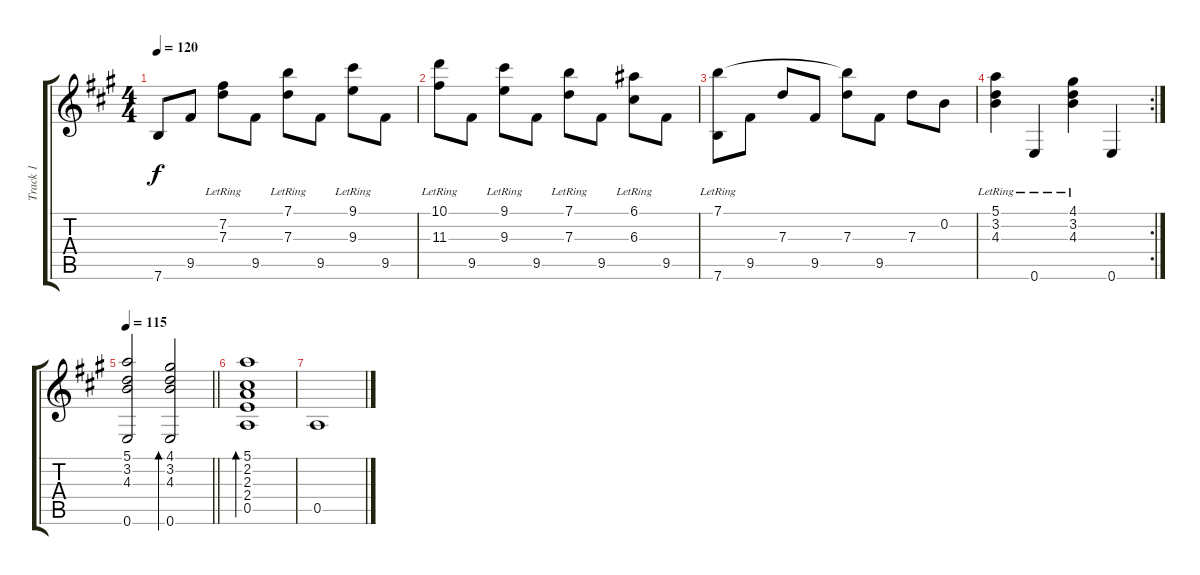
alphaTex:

\track ("Track 1" "Track 1") {instrument acousticguitarsteel}
\staff {score tabs}
\tuning (E4 B3 G3 D3 A2 E2) {hide}
\ts (4 4)
\tempo 120
\clef g2
\ks a
7.6.8{dy f} 9.5.8 (7.2{lr} 7.3{lr}).8 9.5.8 (7.1{lr} 7.3{lr}).8 9.5.8 (9.1{lr} 9.3{lr}).8 9.5.8 |
(10.1{lr} 11.3{lr}).8 9.5.8 (9.1{lr} 9.3{lr}).8 9.5.8 (7.1{lr} 7.3{lr}).8 9.5.8 (6.1{lr} 6.3{lr}).8 9.5.8 |
(7.1{lr} 7.6{lr}).8 9.5.8 7.3.8 9.5.8 (7.1{t} 7.3).8 9.5.8 7.3.8 0.2.8 |
\rc 2
(5.1{lr} 3.2{lr} 4.3{lr}).4 0.6{lr}.4 (4.1{lr} 3.2{lr} 4.3{lr}).4 0.6.4 |
\tempo 115
\barLineRight lightlight
(5.1 3.2 4.3 0.6).2 (4.1 3.2 4.3 0.6).2{bd 480} |
(5.1 2.2 2.3 2.4 0.5).1{bd 480} |
0.5.1
